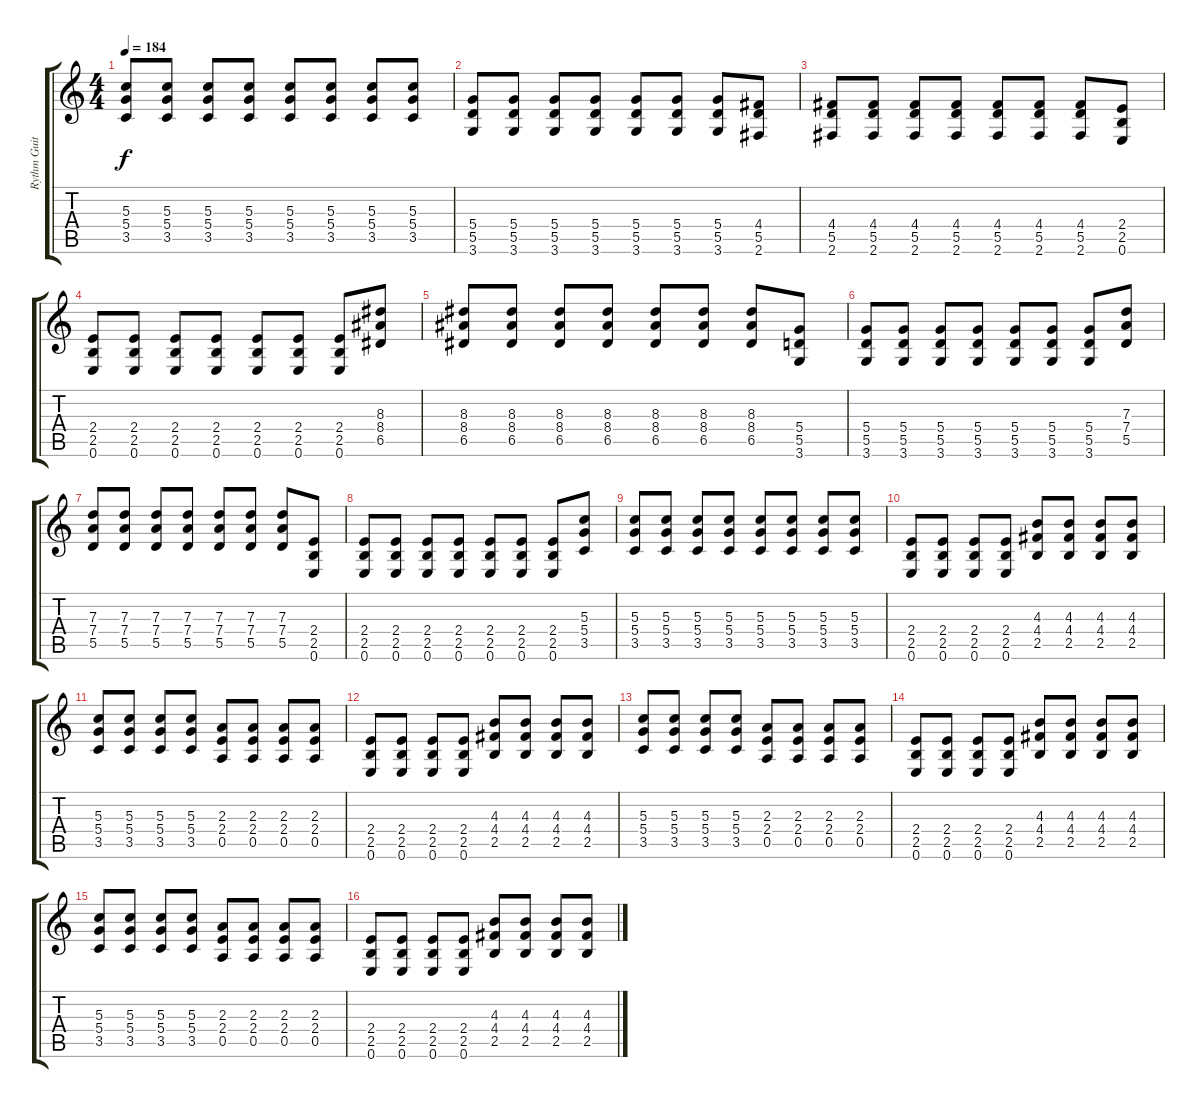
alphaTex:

\track ("Rythm Guitar" "Rythm Guit") {instrument overdrivenguitar}
\staff {score tabs}
\tuning (E4 B3 G3 D3 A2 E2) {hide}
\ts (4 4)
\tempo 184
\clef g2
\ks c
(5.3 5.4 3.5).8{dy f} (5.3 5.4 3.5).8 (5.3 5.4 3.5).8 (5.3 5.4 3.5).8 (5.3 5.4 3.5).8 (5.3 5.4 3.5).8 (5.3 5.4 3.5).8 (5.3 5.4 3.5).8 |
(5.4 5.5 3.6).8 (5.4 5.5 3.6).8 (5.4 5.5 3.6).8 (5.4 5.5 3.6).8 (5.4 5.5 3.6).8 (5.4 5.5 3.6).8 (5.4 5.5 3.6).8 (4.4 5.5 2.6).8 |
(4.4 5.5 2.6).8 (4.4 5.5 2.6).8 (4.4 5.5 2.6).8 (4.4 5.5 2.6).8 (4.4 5.5 2.6).8 (4.4 5.5 2.6).8 (4.4 5.5 2.6).8 (2.4 2.5 0.6).8 |
(2.4 2.5 0.6).8 (2.4 2.5 0.6).8 (2.4 2.5 0.6).8 (2.4 2.5 0.6).8 (2.4 2.5 0.6).8 (2.4 2.5 0.6).8 (2.4 2.5 0.6).8 (8.3 8.4 6.5).8 |
(8.3 8.4 6.5).8 (8.3 8.4 6.5).8 (8.3 8.4 6.5).8 (8.3 8.4 6.5).8 (8.3 8.4 6.5).8 (8.3 8.4 6.5).8 (8.3 8.4 6.5).8 (5.4 5.5 3.6).8 |
(5.4 5.5 3.6).8 (5.4 5.5 3.6).8 (5.4 5.5 3.6).8 (5.4 5.5 3.6).8 (5.4 5.5 3.6).8 (5.4 5.5 3.6).8 (5.4 5.5 3.6).8 (7.3 7.4 5.5).8 |
(7.3 7.4 5.5).8 (7.3 7.4 5.5).8 (7.3 7.4 5.5).8 (7.3 7.4 5.5).8 (7.3 7.4 5.5).8 (7.3 7.4 5.5).8 (7.3 7.4 5.5).8 (2.4 2.5 0.6).8 |
(2.4 2.5 0.6).8 (2.4 2.5 0.6).8 (2.4 2.5 0.6).8 (2.4 2.5 0.6).8 (2.4 2.5 0.6).8 (2.4 2.5 0.6).8 (2.4 2.5 0.6).8 (5.3 5.4 3.5).8 |
(5.3 5.4 3.5).8 (5.3 5.4 3.5).8 (5.3 5.4 3.5).8 (5.3 5.4 3.5).8 (5.3 5.4 3.5).8 (5.3 5.4 3.5).8 (5.3 5.4 3.5).8 (5.3 5.4 3.5).8 |
(2.4 2.5 0.6).8 (2.4 2.5 0.6).8 (2.4 2.5 0.6).8 (2.4 2.5 0.6).8 (4.3 4.4 2.5).8 (4.3 4.4 2.5).8 (4.3 4.4 2.5).8 (4.3 4.4 2.5).8 |
(5.3 5.4 3.5).8 (5.3 5.4 3.5).8 (5.3 5.4 3.5).8 (5.3 5.4 3.5).8 (2.3 2.4 0.5).8 (2.3 2.4 0.5).8 (2.3 2.4 0.5).8 (2.3 2.4 0.5).8 |
(2.4 2.5 0.6).8 (2.4 2.5 0.6).8 (2.4 2.5 0.6).8 (2.4 2.5 0.6).8 (4.3 4.4 2.5).8 (4.3 4.4 2.5).8 (4.3 4.4 2.5).8 (4.3 4.4 2.5).8 |
(5.3 5.4 3.5).8 (5.3 5.4 3.5).8 (5.3 5.4 3.5).8 (5.3 5.4 3.5).8 (2.3 2.4 0.5).8 (2.3 2.4 0.5).8 (2.3 2.4 0.5).8 (2.3 2.4 0.5).8 |
(2.4 2.5 0.6).8 (2.4 2.5 0.6).8 (2.4 2.5 0.6).8 (2.4 2.5 0.6).8 (4.3 4.4 2.5).8 (4.3 4.4 2.5).8 (4.3 4.4 2.5).8 (4.3 4.4 2.5).8 |
(5.3 5.4 3.5).8 (5.3 5.4 3.5).8 (5.3 5.4 3.5).8 (5.3 5.4 3.5).8 (2.3 2.4 0.5).8 (2.3 2.4 0.5).8 (2.3 2.4 0.5).8 (2.3 2.4 0.5).8 |
(2.4 2.5 0.6).8 (2.4 2.5 0.6).8 (2.4 2.5 0.6).8 (2.4 2.5 0.6).8 (4.3 4.4 2.5).8 (4.3 4.4 2.5).8 (4.3 4.4 2.5).8 (4.3 4.4 2.5).8
